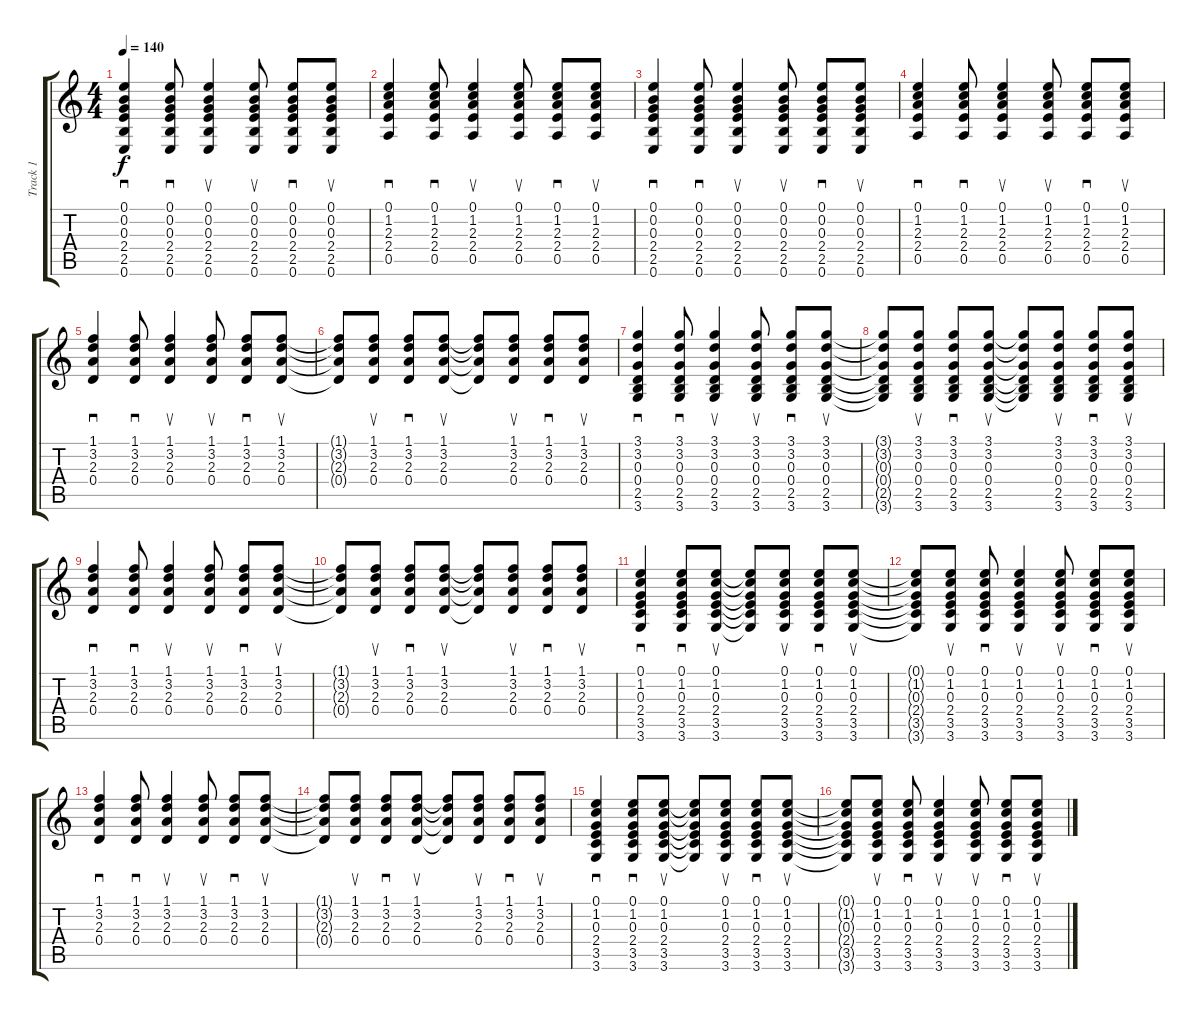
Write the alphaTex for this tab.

\track ("Track 1" "Track 1") {instrument acousticguitarsteel}
\staff {score tabs}
\tuning (E4 B3 G3 D3 A2 E2) {hide}
\ts (4 4)
\tempo 140
\clef g2
\ks c
(0.1 0.2 0.3 2.4 2.5 0.6).4{sd dy f} (0.1 0.2 0.3 2.4 2.5 0.6).8{sd} (0.1 0.2 0.3 2.4 2.5 0.6).4{su} (0.1 0.2 0.3 2.4 2.5 0.6).8{su} (0.1 0.2 0.3 2.4 2.5 0.6).8{sd} (0.1 0.2 0.3 2.4 2.5 0.6).8{su} |
(0.1 1.2 2.3 2.4 0.5).4{sd} (0.1 1.2 2.3 2.4 0.5).8{sd} (0.1 1.2 2.3 2.4 0.5).4{su} (0.1 1.2 2.3 2.4 0.5).8{su} (0.1 1.2 2.3 2.4 0.5).8{sd} (0.1 1.2 2.3 2.4 0.5).8{su} |
(0.1 0.2 0.3 2.4 2.5 0.6).4{sd} (0.1 0.2 0.3 2.4 2.5 0.6).8{sd} (0.1 0.2 0.3 2.4 2.5 0.6).4{su} (0.1 0.2 0.3 2.4 2.5 0.6).8{su} (0.1 0.2 0.3 2.4 2.5 0.6).8{sd} (0.1 0.2 0.3 2.4 2.5 0.6).8{su} |
(0.1 1.2 2.3 2.4 0.5).4{sd} (0.1 1.2 2.3 2.4 0.5).8{sd} (0.1 1.2 2.3 2.4 0.5).4{su} (0.1 1.2 2.3 2.4 0.5).8{su} (0.1 1.2 2.3 2.4 0.5).8{sd} (0.1 1.2 2.3 2.4 0.5).8{su} |
(1.1 3.2 2.3 0.4).4{sd} (1.1 3.2 2.3 0.4).8{sd} (1.1 3.2 2.3 0.4).4{su} (1.1 3.2 2.3 0.4).8{su} (1.1 3.2 2.3 0.4).8{sd} (1.1 3.2 2.3 0.4).8{su} |
(1.1{t} 3.2{t} 2.3{t} 0.4{t}).8 (1.1 3.2 2.3 0.4).8{su} (1.1 3.2 2.3 0.4).8{sd} (1.1 3.2 2.3 0.4).8{su} (1.1{t} 3.2{t} 2.3{t} 0.4{t}).8 (1.1 3.2 2.3 0.4).8{su} (1.1 3.2 2.3 0.4).8{sd} (1.1 3.2 2.3 0.4).8{su} |
(3.1 3.2 0.3 0.4 2.5 3.6).4{sd} (3.1 3.2 0.3 0.4 2.5 3.6).8{sd} (3.1 3.2 0.3 0.4 2.5 3.6).4{su} (3.1 3.2 0.3 0.4 2.5 3.6).8{su} (3.1 3.2 0.3 0.4 2.5 3.6).8{sd} (3.1 3.2 0.3 0.4 2.5 3.6).8{su} |
(3.1{t} 3.2{t} 0.3{t} 0.4{t} 2.5{t} 3.6{t}).8 (3.1 3.2 0.3 0.4 2.5 3.6).8{su} (3.1 3.2 0.3 0.4 2.5 3.6).8{sd} (3.1 3.2 0.3 0.4 2.5 3.6).8{su} (3.1{t} 3.2{t} 0.3{t} 0.4{t} 2.5{t} 3.6{t}).8 (3.1 3.2 0.3 0.4 2.5 3.6).8{su} (3.1 3.2 0.3 0.4 2.5 3.6).8{sd} (3.1 3.2 0.3 0.4 2.5 3.6).8{su} |
(1.1 3.2 2.3 0.4).4{sd} (1.1 3.2 2.3 0.4).8{sd} (1.1 3.2 2.3 0.4).4{su} (1.1 3.2 2.3 0.4).8{su} (1.1 3.2 2.3 0.4).8{sd} (1.1 3.2 2.3 0.4).8{su} |
(1.1{t} 3.2{t} 2.3{t} 0.4{t}).8 (1.1 3.2 2.3 0.4).8{su} (1.1 3.2 2.3 0.4).8{sd} (1.1 3.2 2.3 0.4).8{su} (1.1{t} 3.2{t} 2.3{t} 0.4{t}).8 (1.1 3.2 2.3 0.4).8{su} (1.1 3.2 2.3 0.4).8{sd} (1.1 3.2 2.3 0.4).8{su} |
(0.1 1.2 0.3 2.4 3.5 3.6).4{sd} (0.1 1.2 0.3 2.4 3.5 3.6).8{sd} (0.1 1.2 0.3 2.4 3.5 3.6).8{su} (0.1{t} 1.2{t} 0.3{t} 2.4{t} 3.5{t} 3.6{t}).8 (0.1 1.2 0.3 2.4 3.5 3.6).8{su} (0.1 1.2 0.3 2.4 3.5 3.6).8{sd} (0.1 1.2 0.3 2.4 3.5 3.6).8{su} |
(0.1{t} 1.2{t} 0.3{t} 2.4{t} 3.5{t} 3.6{t}).8 (0.1 1.2 0.3 2.4 3.5 3.6).8{su} (0.1 1.2 0.3 2.4 3.5 3.6).8{sd} (0.1 1.2 0.3 2.4 3.5 3.6).4{su} (0.1 1.2 0.3 2.4 3.5 3.6).8{su} (0.1 1.2 0.3 2.4 3.5 3.6).8{sd} (0.1 1.2 0.3 2.4 3.5 3.6).8{su} |
(1.1 3.2 2.3 0.4).4{sd} (1.1 3.2 2.3 0.4).8{sd} (1.1 3.2 2.3 0.4).4{su} (1.1 3.2 2.3 0.4).8{su} (1.1 3.2 2.3 0.4).8{sd} (1.1 3.2 2.3 0.4).8{su} |
(1.1{t} 3.2{t} 2.3{t} 0.4{t}).8 (1.1 3.2 2.3 0.4).8{su} (1.1 3.2 2.3 0.4).8{sd} (1.1 3.2 2.3 0.4).8{su} (1.1{t} 3.2{t} 2.3{t} 0.4{t}).8 (1.1 3.2 2.3 0.4).8{su} (1.1 3.2 2.3 0.4).8{sd} (1.1 3.2 2.3 0.4).8{su} |
(0.1 1.2 0.3 2.4 3.5 3.6).4{sd} (0.1 1.2 0.3 2.4 3.5 3.6).8{sd} (0.1 1.2 0.3 2.4 3.5 3.6).8{su} (0.1{t} 1.2{t} 0.3{t} 2.4{t} 3.5{t} 3.6{t}).8 (0.1 1.2 0.3 2.4 3.5 3.6).8{su} (0.1 1.2 0.3 2.4 3.5 3.6).8{sd} (0.1 1.2 0.3 2.4 3.5 3.6).8{su} |
(0.1{t} 1.2{t} 0.3{t} 2.4{t} 3.5{t} 3.6{t}).8 (0.1 1.2 0.3 2.4 3.5 3.6).8{su} (0.1 1.2 0.3 2.4 3.5 3.6).8{sd} (0.1 1.2 0.3 2.4 3.5 3.6).4{su} (0.1 1.2 0.3 2.4 3.5 3.6).8{su} (0.1 1.2 0.3 2.4 3.5 3.6).8{sd} (0.1 1.2 0.3 2.4 3.5 3.6).8{su}
